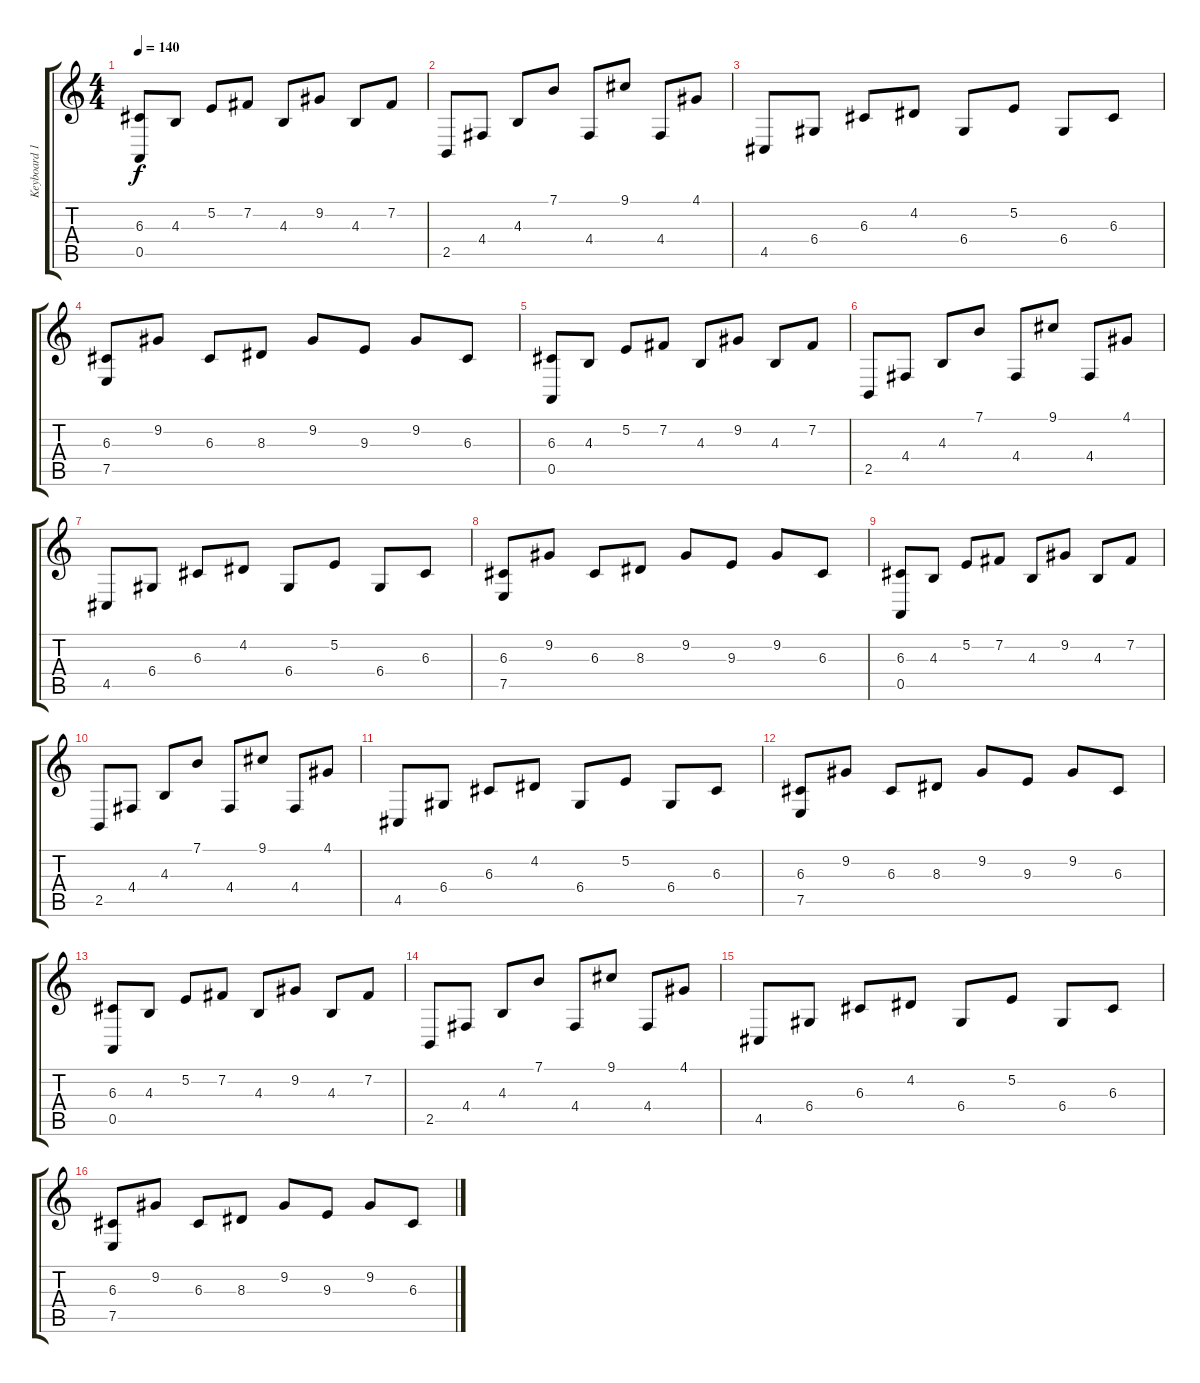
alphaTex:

\track ("Keyboard 1" "Keyboard 1") {instrument stringensemble1}
\staff {score tabs}
\tuning (E4 B3 G3 D3 A2 E2) {hide}
\ts (4 4)
\tempo 140
\clef g2
\ks c
(6.3 0.5).8{dy f} 4.3.8 5.2.8 7.2.8 4.3.8 9.2.8 4.3.8 7.2.8 |
2.5.8 4.4.8 4.3.8 7.1.8 4.4.8 9.1.8 4.4.8 4.1.8 |
4.5.8 6.4.8 6.3.8 4.2.8 6.4.8 5.2.8 6.4.8 6.3.8 |
(6.3 7.5).8 9.2.8 6.3.8 8.3.8 9.2.8 9.3.8 9.2.8 6.3.8 |
(6.3 0.5).8 4.3.8 5.2.8 7.2.8 4.3.8 9.2.8 4.3.8 7.2.8 |
2.5.8 4.4.8 4.3.8 7.1.8 4.4.8 9.1.8 4.4.8 4.1.8 |
4.5.8 6.4.8 6.3.8 4.2.8 6.4.8 5.2.8 6.4.8 6.3.8 |
(6.3 7.5).8 9.2.8 6.3.8 8.3.8 9.2.8 9.3.8 9.2.8 6.3.8 |
(6.3 0.5).8 4.3.8 5.2.8 7.2.8 4.3.8 9.2.8 4.3.8 7.2.8 |
2.5.8 4.4.8 4.3.8 7.1.8 4.4.8 9.1.8 4.4.8 4.1.8 |
4.5.8 6.4.8 6.3.8 4.2.8 6.4.8 5.2.8 6.4.8 6.3.8 |
(6.3 7.5).8 9.2.8 6.3.8 8.3.8 9.2.8 9.3.8 9.2.8 6.3.8 |
(6.3 0.5).8 4.3.8 5.2.8 7.2.8 4.3.8 9.2.8 4.3.8 7.2.8 |
2.5.8 4.4.8 4.3.8 7.1.8 4.4.8 9.1.8 4.4.8 4.1.8 |
\section ("" "")
4.5.8 6.4.8 6.3.8 4.2.8 6.4.8 5.2.8 6.4.8 6.3.8 |
(6.3 7.5).8 9.2.8 6.3.8 8.3.8 9.2.8 9.3.8 9.2.8 6.3.8
